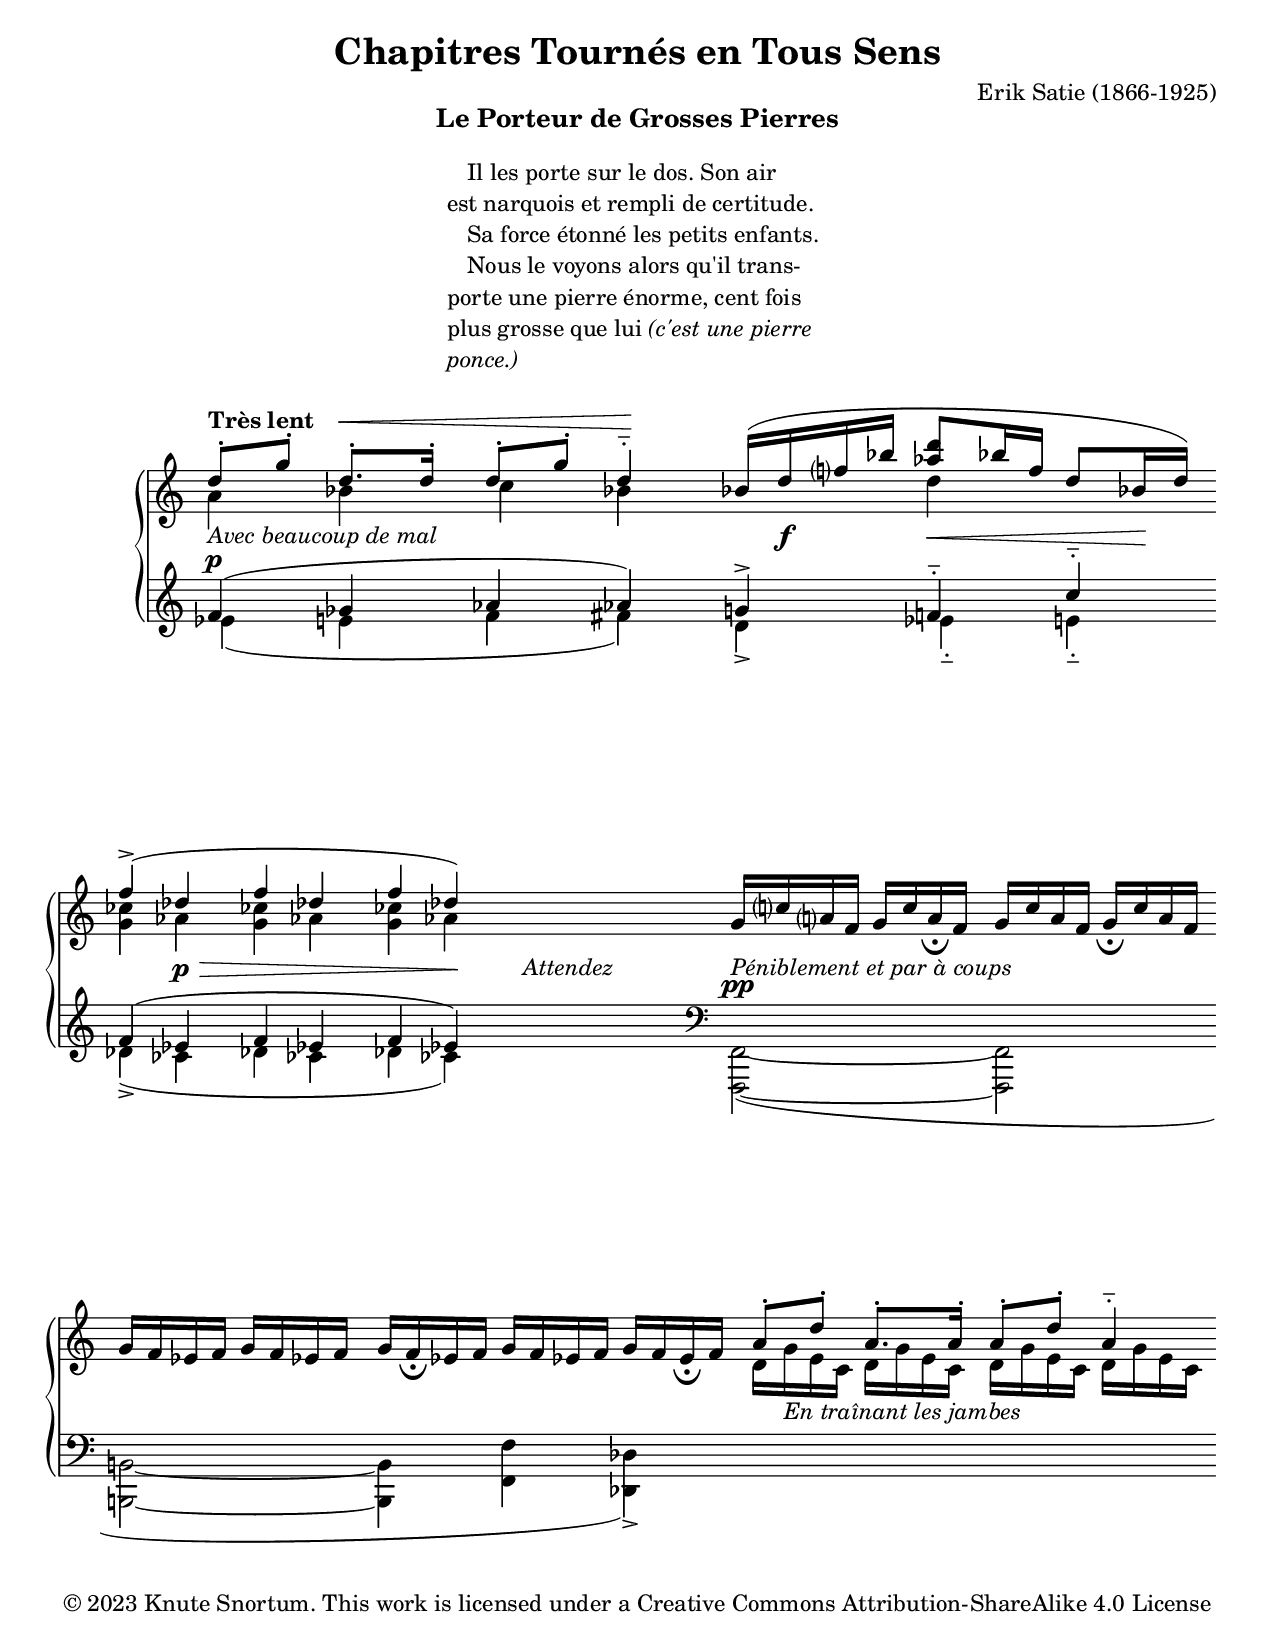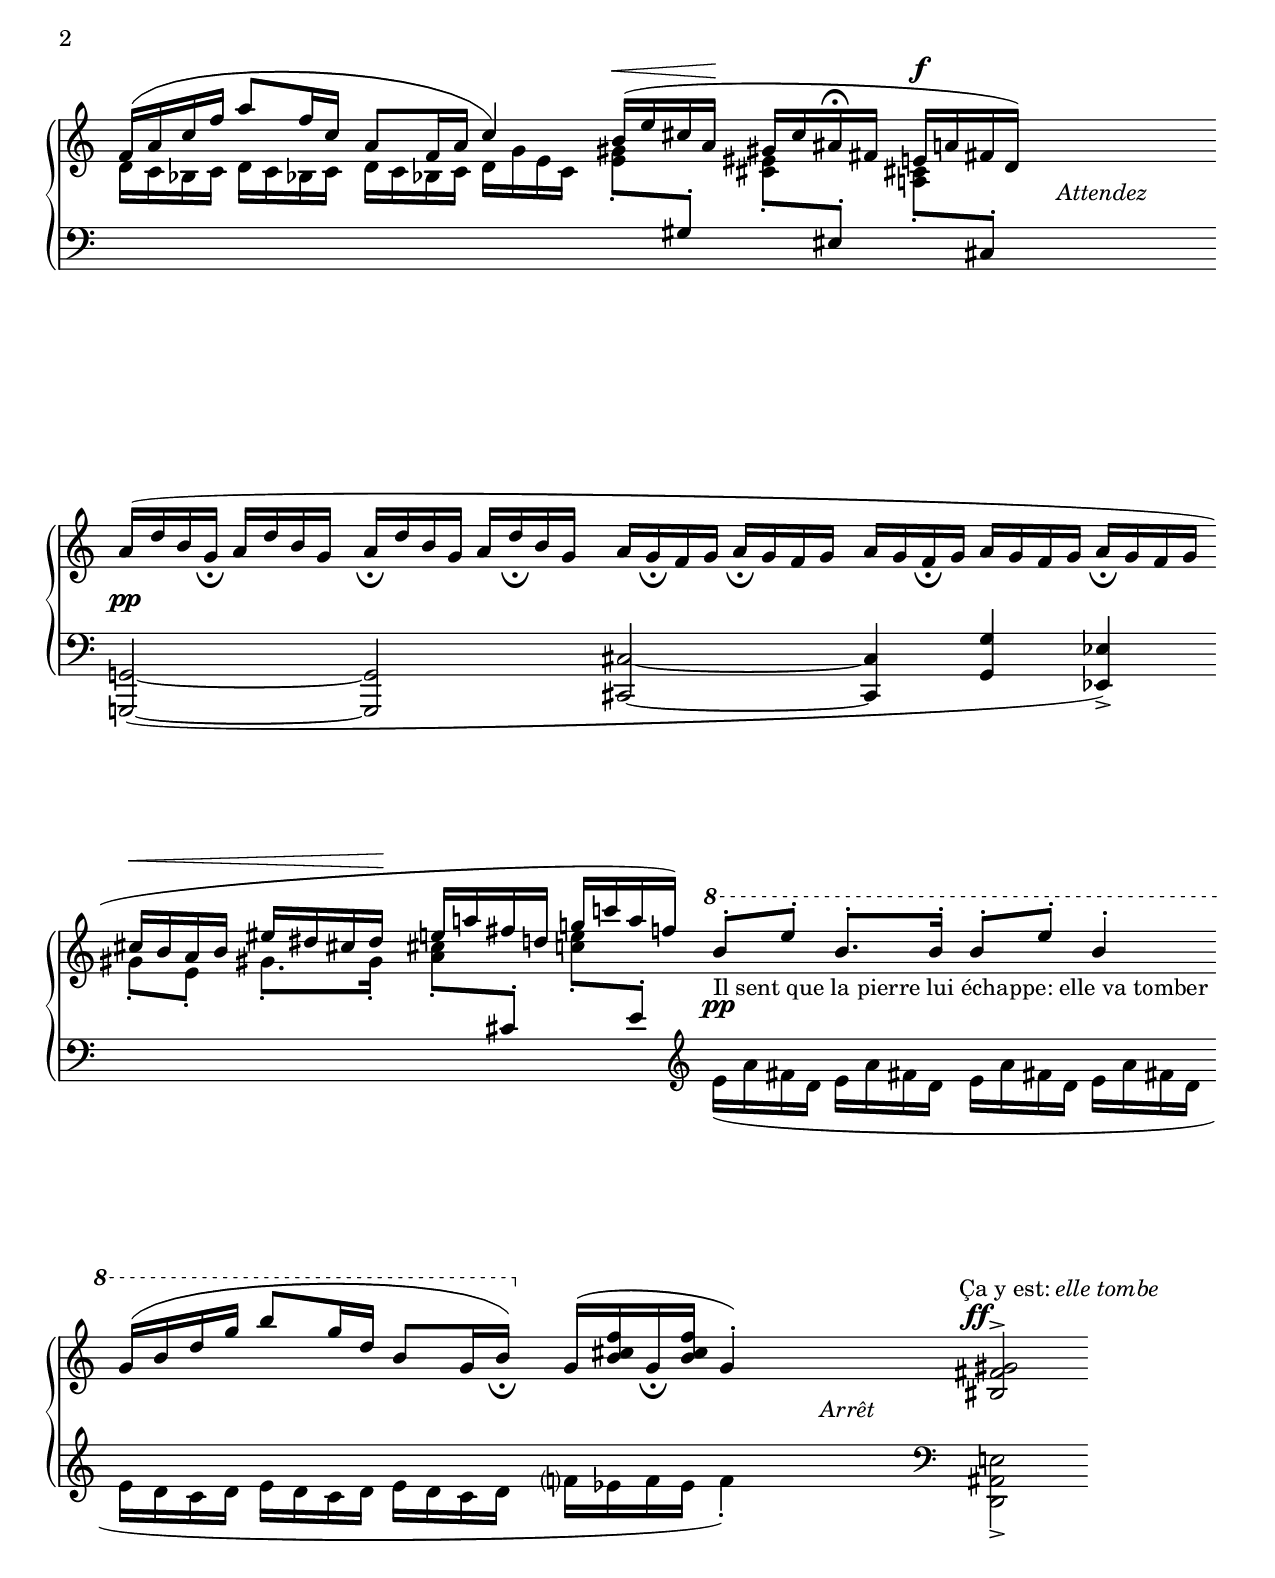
\version "2.24.0"

\version "2.24.1"

\header {
  title        = "Chapitres Tournés en Tous Sens"
  composer     = "Erik Satie (1866-1925)"
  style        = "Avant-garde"
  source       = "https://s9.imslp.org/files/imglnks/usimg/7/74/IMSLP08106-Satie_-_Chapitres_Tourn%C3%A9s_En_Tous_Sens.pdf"

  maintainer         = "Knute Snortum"
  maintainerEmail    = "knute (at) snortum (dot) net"
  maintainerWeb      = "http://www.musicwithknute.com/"

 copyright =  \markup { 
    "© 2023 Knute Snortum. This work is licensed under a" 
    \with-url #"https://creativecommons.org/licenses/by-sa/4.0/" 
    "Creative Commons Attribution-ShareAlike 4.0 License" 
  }
}

\paper {
  system-system-spacing.padding = 2
  last-bottom-spacing = 
    #'((basic-distance . 6)
       (minimum-distance . 4)
       (padding . 3)
       (stretchability . 30)) % defaults 1, 0, 1, 30
    
  top-system-spacing.minimum-distance = 10
    
  #(set-paper-size "letter")
  
  print-all-headers = ##t
  
  % --- Set these to false after all editing is finished
  ragged-bottom = ##f
  ragged-last-bottom = ##f
  ragged-right = ##f
}

\layout { 
  \context {
    \Score
    \hide BarLine
    \hide SpanBar
    \remove "Bar_number_engraver"
  }
  \context {
    \Staff
    \remove "Time_signature_engraver"
  }
}

\midi {
  \context {
    \Staff
    \consists "Dynamic_performer"
  }
  \context {
    \Voice
    \remove "Dynamic_performer"
  }
  \context {
    \Score
    midiMinimumVolume = #0.20
    midiMaximumVolume = #0.99
  }
}

\version "2.24.0"
\language "english"

% ------------------------------
% --- Changes from the score ---
% ------------------------------

% Measure 13: a'8 -> a'8.
% Measure 24: gs'8 -> gs'8.
% Last chord: missing bass clef in left hand

% ----------------
% --- Preamble ---
% ----------------

lePotuerPreamble = \markup {
  \column {
    \line { \hspace #25 Il les porte sur le dos. Son air }
    \line { \hspace #23 est narquois et rempli de certitude. }
    \line { \hspace #25 Sa force étonné les petits enfants. }
    \line { \hspace #25 Nous le voyons alors qu'il trans- }
    \line { \hspace #23 porte une pierre énorme, cent fois }
    \line { \hspace #23 plus grosse que lui \italic { (c'est une pierre } }
    \line { \hspace #23 \italic { ponce.) } }
  }
}

% -------------------
% --- Definitions ---
% -------------------

pause = 
  #(define-music-function (mus) (ly:music?)
     #{
       \tempo 4 = 15 #mus \tempo 4 = 40
     #})

staffUp = \change Staff = "upper"
staffDown = \change Staff = "lower"

octaveUp = {
  \ottava #1
  \set Staff.ottavation = #"8"
}

octaveOff = \ottava #0

moveMarkupA = \tweak Y-offset 30 \etc
moveDynamicA = \tweak X-offset -2.5 \etc
moveTextA = \tweak X-offset -3 \etc

% --- Put nonmusical text into variables
phraseJambes = "En traînant les jambes"
textJambes = -\markup { \italic \phraseJambes }
phraseEchappe = "Il sent que la pierre lui échappe: elle va tomber" 
textEchappe = _\markup { \phraseEchappe }
phraseTombe = "Ça y est: elle tombe"
textTombe = ^\markup { Ça y est: \italic { elle tombe } }

% --- Musical text
phraseAvecMal = "Avec beaucoup de mal"
avec_mal = -\markup { \italic \phraseAvecMal }
phraseAttendez = "Attendez"
attendez = -\markup { \italic \phraseAttendez }
phrasePeniblement = "Péniblement et par à coups"
peniblement = -\markup { \italic \phrasePeniblement }
phraseArret = "Arrêt"
arret = -\markup { \italic \phraseArret }

% -------------
% --- Music ---
% -------------

highVoice = \relative c'' {
  \set Score.tempoHideNote = ##t
  \tempo "Très lent" 4 = 40
  d8-. \moveMarkupA ^\lePotuerPreamble g-. d8.-. ^\< d16-. |
  d8-. g-. d4-_ \! |
  \time 3/4
  bf16 ( d f? bf <af d>8 bf!16 f d8 bf!16 d ) |
  \time 2/4
  f4-> ( df |
  f4 df |
  f4 df ) |
  \tempo 4 = 120 % for MIDI
  s2 |
  s2 |
  
  \barNumberCheck #9
  \tempo 4 = 40
  g,16 c? a? f g c \pause a _\fermata f |
  g16 c a f \pause g _\fermata c a f |
  g16 f ef f g f ef! f |
  \time 3/4
  g16 \pause f _\fermata ef f g f ef! f g f \pause ef _\fermata f |
  
  \barNumberCheck #13
  \time 2/4
  a8-. d-. a8.-. a16-. |
  a8-. d-. a4-_ |
  f16 ( a c f a8 f16 c |
  a8 f16 a c4 ) |
  
  \barNumberCheck #17
  \time 3/4
  b16 ( ^\< e cs a \! gs! cs \pause as \fermata fs e ^\f a fs! d ) |
  \time 2/4
  \tempo 4 = 120
  s2 |
  s2 |
  
  \barNumberCheck #20
  \time 2/4
  \tempo 4 = 40
  a'16 ( d b \pause g _\fermata a d b g |
  \pause a16 _\fermata d b g a \pause d _\fermata b g |
  a16 \pause g _\fermata f g \pause a _\fermata g f g |
  \time 3/4
  a16 g \pause f _\fermata g a g f g \pause a _\fermata g f g |
  \time 2/4
  cs16^\< b a b es ds cs! ds\! |
  e!16 a! fs d! g! c! a f ) |
  
  \barNumberCheck #26
  \octaveUp
  b8-. \textEchappe e-. b8.-. b16-. |
  b8-. e-. b4-. |
  \time 3/4
  g16 ( b d g b8 g16 d b8 g16 \pause b _\fermata ) |
  \time 2/4
  \octaveOff g, ( <b cs f> \pause g _\fermata <b cs f> g4-. ) |
  \tempo 4 = 80
  s2 |
  \tempo 4 = 40
  <bs, fs' gs>2^> \moveDynamicA ^\ff \moveTextA \textTombe
}

upperMiddle = \relative c'' {
  a4 bf |
  c4 bf |
  \time 3/4
  s4 d s |
  \time 2/4
  <g, cf>4 af  |
  <g cf>4 af |
  <g cf>4 af \! |
  s2 |
  s2 |
  
  \barNumberCheck #9
  s2 * 3 |
  \time 3/4
  s2. |
  
  \barNumberCheck #13
  \time 2/4
  d,='16 g \textJambes e c d g e c |
  d16 g e c d g e c |
  d c bf c d c bf! c |
  d c bf c d g e c |
  
  \barNumberCheck #17
  \time 3/4
  s2. |
  \time 2/4
  s2 |
  s2 |
  
  \barNumberCheck #20
  s2 * 3 |
  \time 3/4
  s2. |
  s2 |
  s2 |
  
  \barNumberCheck #26
  s2 |
  s2 |
  \time 3/4
  s2. |
  \time 2/4
  s2 * 3
}

lowerMiddle = \relative c' {
  \clef treble
  f4 ^\p ( gf |
  af4 af! ) |
  \time 3/4
  g!4-> f!-_ c'-_ |
  \time 2/4
  f,4 ( ef |
  f4 ef |
  f4 ef ) |
  s2 |
  s2 |
  
  \barNumberCheck #9
  s2 * 3 |
  \time 3/4
  s2. |
  
  \barNumberCheck #13
  \time 2/4
  s2 * 4 |
  
  \barNumberCheck #17
  \time 3/4
  s2. |
  \time 2/4
  s2 |
  s2 |
  
  \barNumberCheck #20
  s2 * 3 |
  \time 3/4
  s2. |
  s2 |
  s2 |
  
  \barNumberCheck #26
  s2 |
  s2 |
  \time 3/4
  s2. |
  \time 2/4
  s2 * 3
}

lowVoice = \relative c' {
  ef4 ( e |
  f4 fs ) |
  \time 3/4
  d4-> ef-_ e-_
  \time 2/4
  df4-> ( cf |
  df4 cf |
  df4 cf ) |
  s2 |
  s2 |
  
  \barNumberCheck #9
  \clef bass
  <f,,, f'>2 ~ ( ^\pp |
  q2 |
  <b! b'!>2 ~ |
  \time 3/4
  q4 <f' f'> <df df'>_> ) |
  \time 2/4
  
  \barNumberCheck #13
  s2 * 4 |
  
  \barNumberCheck #17
  \time 3/4
  \staffUp <e''=' gs>8_. [ \staffDown \stemUp gs,^. ]
    \staffUp \stemDown <cs es>_. [ \staffDown \stemUp es,^. ]
    \staffUp \stemDown <a! cs!>_. \staffDown \stemUp cs,^. \stemNeutral |
  \time 2/4
  s2 | 
  s2 |
  
  \barNumberCheck #20
  \time 2/4
  <g,! g'!>2 ~ ( |
  q2 |
  <cs cs'>2 ~ |
  \time 3/4
  q4 <g' g'> <ef ef'>_> ) |
  \time 2/4
  \staffUp \stemDown gs''8_. e_. gs!8._. gs16_. |
  <a cs>8_. \staffDown \stemUp cs,^. 
    \staffUp \stemDown <c' e>_. \staffDown \stemUp e,^. \stemNeutral |
    
  \barNumberCheck #26
  \clef treble
  \stemDown
  e16 ( a fs d e a fs! d |
  e16 a fs d e a fs! d |
  \time 3/4
  e16 d c d e d c d e d c d |
  \time 2/4
  f? ef f ef f4_. ) |
  s2 |
  \clef bass
  <d,, as' e'!>2_>
}

% --- Includes musical terms
dynamics = {
  \override TextScript.Y-offset = -0.5
  \time 2/4
  s4 \avec_mal s |
  s2 |
  \time 3/4
  s16 s \f s8 s4 \< s8 s16 \! s |
  \time 2/4 
  s4 s \p \> |
  s2 |
  s4 s \! |
  s2 \attendez |
  s2 |
  
  \barNumberCheck #9
  s2 \peniblement |
  s2 \break |
  s2 |
  \time 3/4
  s2. |
  
  \barNumberCheck #13
  \time 2/4
  s2 * 4 |
  
  \barNumberCheck #17
  \time 3/4
  s2. |
  \time 2/4
  s2 \attendez |
  s2 |
  
  \barNumberCheck #20
  s2 \pp |
  s2 |
  s2 |
  \time 3/4
  s2. |
  \time 2/4
  s2 |
  s2 |
  
  \barNumberCheck #26
  s2 \pp |
  s2 |
  \time 3/4
  s2. |
  \time 2/4
  s2 |
  s2 \arret |
  s2 |
}

forceBreaks = {
  \time 2/4
  s2 * 2 |
  \time 3/4
  s2.\break |
  \time 2/4
  s2 * 6 |
  s2\break |
  s2
  \time 3/4
  s2.
  \time 2/4
  s2 | 
  s2\pageBreak |
  s2 * 2 |
  \time 3/4
  s2.
  \time 2/4
  s2 |
  s2\break
  \time 2/4
  s2 * 3 |
  \time 3/4
  s2.\break
  \time 2/4
  s2 * 3 |
  s2\break
  \time 3/4
  s2.
  \time 2/4
  s2 * 3 |
  s2\pageBreak
}

% -----------------------
% --- Layout and MIDI ---
% -----------------------

global = {
  \key c \major
  \time 2/4
}

upper = {
  \global
  \clef treble
  <<
    \new Voice { \voiceOne \highVoice }
    \new Voice { \voiceTwo \upperMiddle }
  >>
}

lower = {
  \global
  \clef bass
  <<
    \new Voice { \voiceThree \lowerMiddle }
    \new Voice { \voiceFour \lowVoice }
  >>
}

lePorteurNotes = \score {
  \header {
    title = ##f
    subtitle = "Le Porteur de Grosses Pierres"
    composer = ##f
  }
  \new PianoStaff <<
    \new Staff = "upper" \upper
    \new Dynamics \dynamics
    \new Staff = "lower" \lower
    \new Devnull \forceBreaks
  >>
}

lePorteurMidi = \book {
  \bookOutputName "le-porteur-music"
  \score {
    <<
      \new Staff ="upper" << \upper \dynamics >>
      \new Staff = "lower" << \lower \dynamics >>
    >>
    \midi {}
  }
}


\lePorteurNotes
\lePorteurMidi
